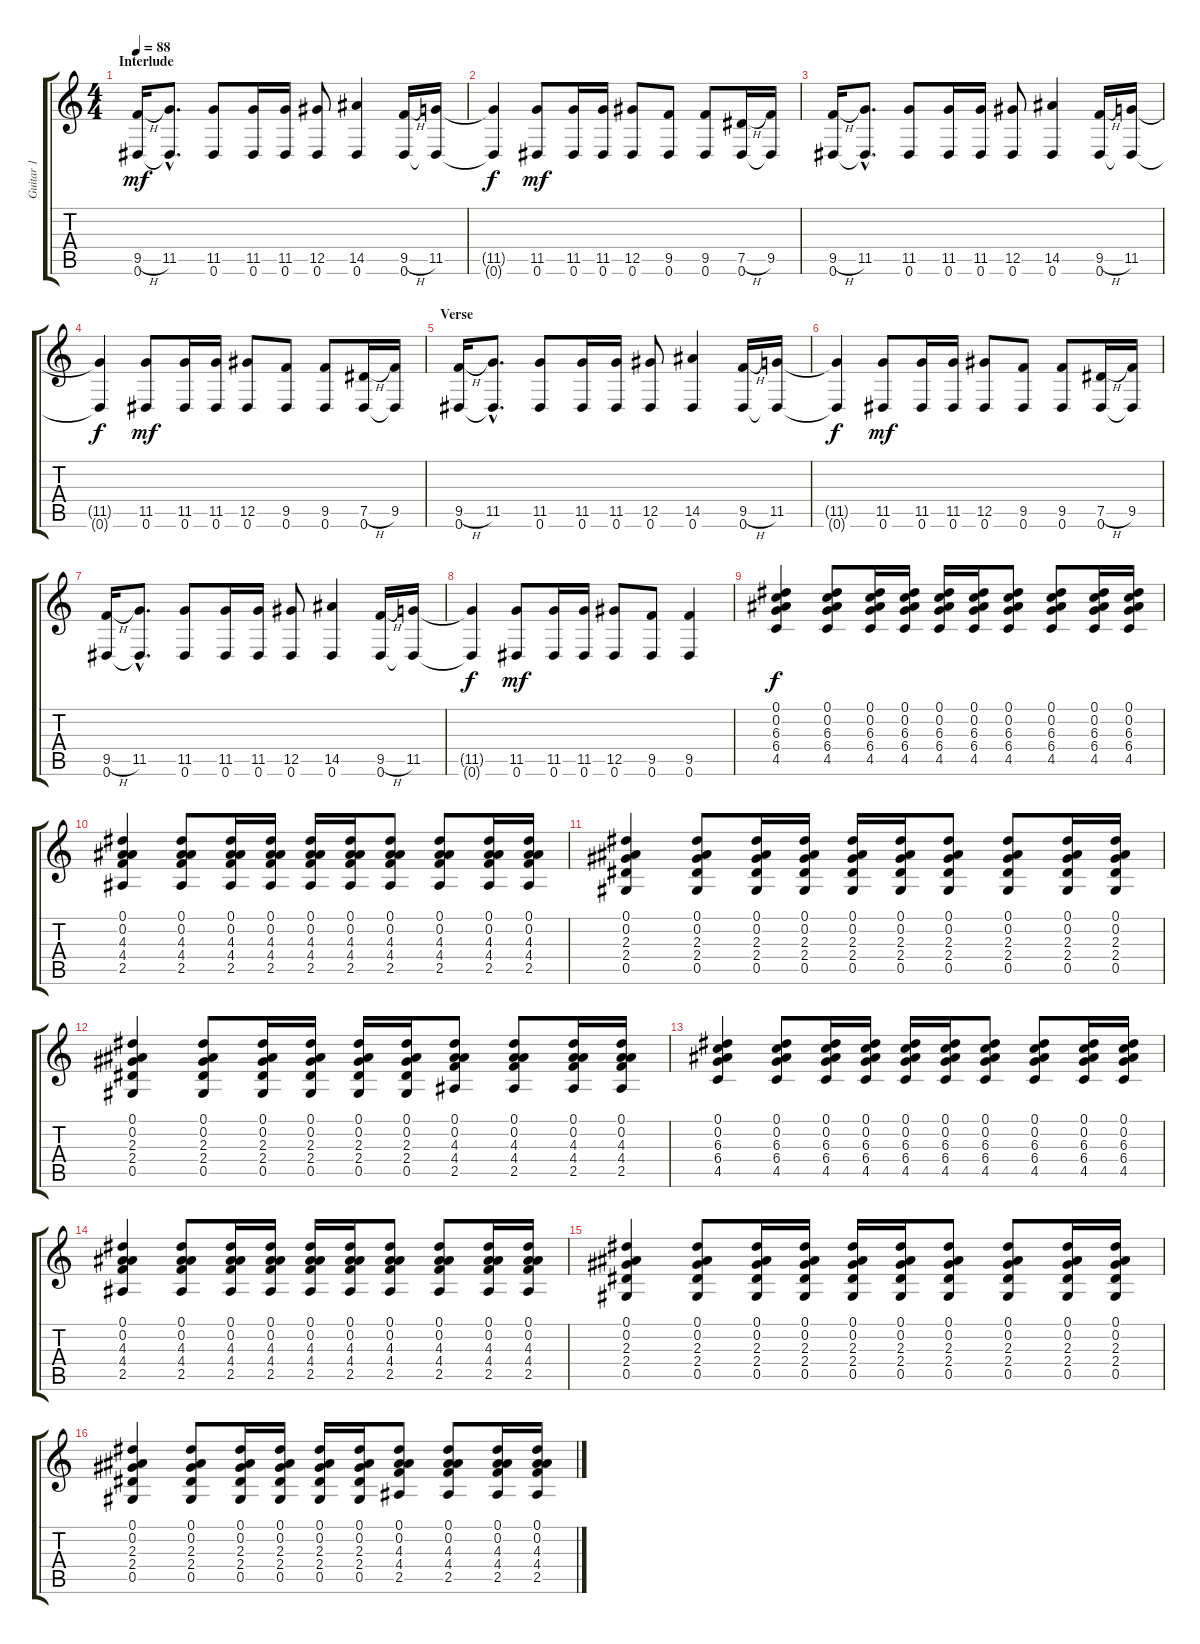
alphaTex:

\track ("Guitar 1" "Guitar 1") {instrument electricguitarclean}
\staff {score tabs}
\tuning (Eb4 Bb3 Gb3 Db3 Ab2 Eb2) {hide}
\ts (4 4)
\section ("" "Interlude")
\tempo 88
\clef g2
\ks c
(9.5{h} 0.6).16{dy mf} (11.5{hac} 0.6{hac t}).8{d} (11.5 0.6).8 (11.5 0.6).16 (11.5 0.6).16 (12.5 0.6).8 (14.5 0.6).4 (9.5{h} 0.6).16 (11.5 0.6{t}).16 |
(11.5{t} 0.6{t}).4{dy f} (11.5 0.6).8{dy mf} (11.5 0.6).16 (11.5 0.6).16 (12.5 0.6).8 (9.5 0.6).8 (9.5 0.6).8 (7.5{h} 0.6).16 (9.5 0.6{t}).16 |
(9.5{h} 0.6).16 (11.5{hac} 0.6{hac t}).8{d} (11.5 0.6).8 (11.5 0.6).16 (11.5 0.6).16 (12.5 0.6).8 (14.5 0.6).4 (9.5{h} 0.6).16 (11.5 0.6{t}).16 |
(11.5{t} 0.6{t}).4{dy f} (11.5 0.6).8{dy mf} (11.5 0.6).16 (11.5 0.6).16 (12.5 0.6).8 (9.5 0.6).8 (9.5 0.6).8 (7.5{h} 0.6).16 (9.5 0.6{t}).16 |
\section ("" "Verse")
(9.5{h} 0.6).16 (11.5{hac} 0.6{hac t}).8{d} (11.5 0.6).8 (11.5 0.6).16 (11.5 0.6).16 (12.5 0.6).8 (14.5 0.6).4 (9.5{h} 0.6).16 (11.5 0.6{t}).16 |
(11.5{t} 0.6{t}).4{dy f} (11.5 0.6).8{dy mf} (11.5 0.6).16 (11.5 0.6).16 (12.5 0.6).8 (9.5 0.6).8 (9.5 0.6).8 (7.5{h} 0.6).16 (9.5 0.6{t}).16 |
(9.5{h} 0.6).16 (11.5{hac} 0.6{hac t}).8{d} (11.5 0.6).8 (11.5 0.6).16 (11.5 0.6).16 (12.5 0.6).8 (14.5 0.6).4 (9.5{h} 0.6).16 (11.5 0.6{t}).16 |
(11.5{t} 0.6{t}).4{dy f} (11.5 0.6).8{dy mf} (11.5 0.6).16 (11.5 0.6).16 (12.5 0.6).8 (9.5 0.6).8 (9.5 0.6).4 |
(0.1 0.2 6.3 6.4 4.5).4{dy f instrument acousticguitarsteel} (0.1 0.2 6.3 6.4 4.5).8 (0.1 0.2 6.3 6.4 4.5).16 (0.1 0.2 6.3 6.4 4.5).16 (0.1 0.2 6.3 6.4 4.5).16 (0.1 0.2 6.3 6.4 4.5).16 (0.1 0.2 6.3 6.4 4.5).8 (0.1 0.2 6.3 6.4 4.5).8 (0.1 0.2 6.3 6.4 4.5).16 (0.1 0.2 6.3 6.4 4.5).16 |
(0.1 0.2 4.3 4.4 2.5).4 (0.1 0.2 4.3 4.4 2.5).8 (0.1 0.2 4.3 4.4 2.5).16 (0.1 0.2 4.3 4.4 2.5).16 (0.1 0.2 4.3 4.4 2.5).16 (0.1 0.2 4.3 4.4 2.5).16 (0.1 0.2 4.3 4.4 2.5).8 (0.1 0.2 4.3 4.4 2.5).8 (0.1 0.2 4.3 4.4 2.5).16 (0.1 0.2 4.3 4.4 2.5).16 |
(0.1 0.2 2.3 2.4 0.5).4 (0.1 0.2 2.3 2.4 0.5).8 (0.1 0.2 2.3 2.4 0.5).16 (0.1 0.2 2.3 2.4 0.5).16 (0.1 0.2 2.3 2.4 0.5).16 (0.1 0.2 2.3 2.4 0.5).16 (0.1 0.2 2.3 2.4 0.5).8 (0.1 0.2 2.3 2.4 0.5).8 (0.1 0.2 2.3 2.4 0.5).16 (0.1 0.2 2.3 2.4 0.5).16 |
(0.1 0.2 2.3 2.4 0.5).4 (0.1 0.2 2.3 2.4 0.5).8 (0.1 0.2 2.3 2.4 0.5).16 (0.1 0.2 2.3 2.4 0.5).16 (0.1 0.2 2.3 2.4 0.5).16 (0.1 0.2 2.3 2.4 0.5).16 (0.1 0.2 4.3 4.4 2.5).8 (0.1 0.2 4.3 4.4 2.5).8 (0.1 0.2 4.3 4.4 2.5).16 (0.1 0.2 4.3 4.4 2.5).16 |
(0.1 0.2 6.3 6.4 4.5).4{instrument acousticguitarsteel} (0.1 0.2 6.3 6.4 4.5).8 (0.1 0.2 6.3 6.4 4.5).16 (0.1 0.2 6.3 6.4 4.5).16 (0.1 0.2 6.3 6.4 4.5).16 (0.1 0.2 6.3 6.4 4.5).16 (0.1 0.2 6.3 6.4 4.5).8 (0.1 0.2 6.3 6.4 4.5).8 (0.1 0.2 6.3 6.4 4.5).16 (0.1 0.2 6.3 6.4 4.5).16 |
(0.1 0.2 4.3 4.4 2.5).4 (0.1 0.2 4.3 4.4 2.5).8 (0.1 0.2 4.3 4.4 2.5).16 (0.1 0.2 4.3 4.4 2.5).16 (0.1 0.2 4.3 4.4 2.5).16 (0.1 0.2 4.3 4.4 2.5).16 (0.1 0.2 4.3 4.4 2.5).8 (0.1 0.2 4.3 4.4 2.5).8 (0.1 0.2 4.3 4.4 2.5).16 (0.1 0.2 4.3 4.4 2.5).16 |
(0.1 0.2 2.3 2.4 0.5).4 (0.1 0.2 2.3 2.4 0.5).8 (0.1 0.2 2.3 2.4 0.5).16 (0.1 0.2 2.3 2.4 0.5).16 (0.1 0.2 2.3 2.4 0.5).16 (0.1 0.2 2.3 2.4 0.5).16 (0.1 0.2 2.3 2.4 0.5).8 (0.1 0.2 2.3 2.4 0.5).8 (0.1 0.2 2.3 2.4 0.5).16 (0.1 0.2 2.3 2.4 0.5).16 |
(0.1 0.2 2.3 2.4 0.5).4 (0.1 0.2 2.3 2.4 0.5).8 (0.1 0.2 2.3 2.4 0.5).16 (0.1 0.2 2.3 2.4 0.5).16 (0.1 0.2 2.3 2.4 0.5).16 (0.1 0.2 2.3 2.4 0.5).16 (0.1 0.2 4.3 4.4 2.5).8 (0.1 0.2 4.3 4.4 2.5).8 (0.1 0.2 4.3 4.4 2.5).16 (0.1 0.2 4.3 4.4 2.5).16
